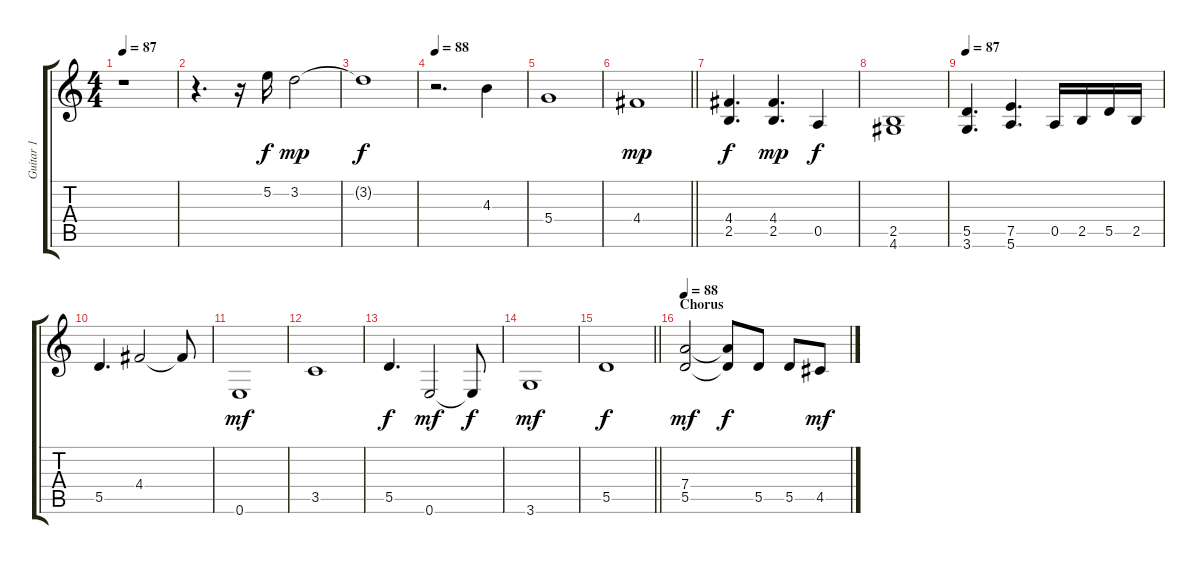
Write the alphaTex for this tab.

\track ("Guitar 1" "Guitar 1") {instrument overdrivenguitar}
\staff {score tabs}
\tuning (E4 B3 G3 D3 A2 E2) {hide}
\ts (4 4)
\tempo 87
\clef g2
\ks c
r.1{dy f} |
r.4{d} r.16 5.2.16 3.2.2{dy mp} |
3.2{t}.1{dy f} |
\tempo 88
r.2{d} 4.3.4 |
5.4.1 |
\barLineRight lightlight
4.4.1{dy mp} |
(4.4 2.5).4{d dy f volume 14} (4.4 2.5).4{d dy mp} 0.5.4{dy f} |
(2.5 4.6).1 |
\tempo 87
(5.5 3.6).4{d} (7.5 5.6).4{d} 0.5.16 2.5.16 5.5.16 2.5.16 |
5.5.4{d} 4.4.2 4.4{t}.8 |
0.6.1{dy mf} |
3.5.1 |
5.5.4{d dy f} 0.6.2{dy mf} 0.6{t}.8{dy f} |
3.6.1{dy mf} |
\barLineRight lightlight
5.5.1{dy f} |
\section ("" "Chorus")
\tempo 88
(7.4 5.5).2{dy mf} (7.4{t} 5.5{t}).8{dy f} 5.5.8 5.5.8 4.5.8{dy mf}
